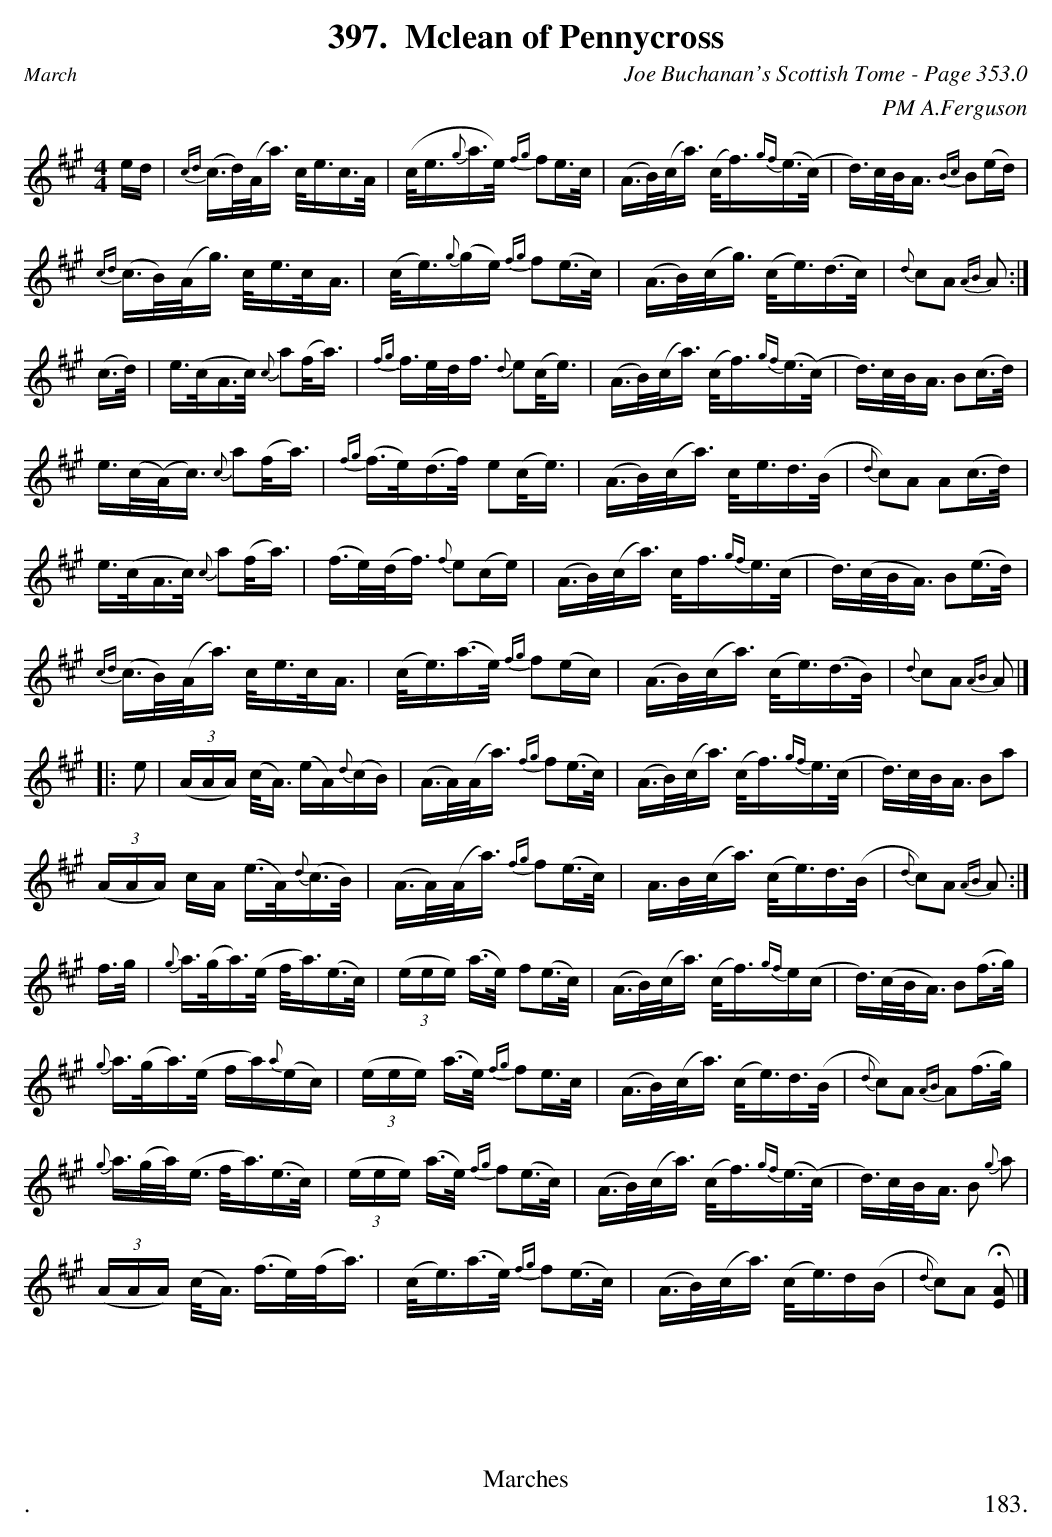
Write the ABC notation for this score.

X:1
T:Mclean of Pennycross
C:Joe Buchanan's Scottish Tome - Page 353.0
C:PM A.Ferguson
L:1/16
M:4/4
K:A
ed | {cd}(c>d)(A<a) c<ec>A | (c<e{g}a>e) {fg}f2e>c | (A>B)(c<a) (c<f){gf}(e>(c) | d)>cB<A {Bc}B2(ed) |
{cd}(c>B)(A<g) c<ec<A | (c<e){g}(ge) {fg}f2(e>c) | (A>B)(c<g) (c<e)(d>c) | {d}c2A2 {AB}A2 :|
(c>d) | e>(cA>c) {c}a2(f<a) | {fg}f>ed<f {d}e2(c<e) | (A>B)(c<a) (c<f){gf}(e>(c) | d)>cB<A B2(c>d) |
e>(c(A)<c) {c}a2(f<a) | {fg}(f>e)(d>f) e2(c<e) | (A>B)(c<a) c<ed>(B | {d}c2)A2 A2(c>d) |
e>(cA>c) {c}a2(f<a) | (f>e)(d<f) {f}e2(ce) | (A>B)(c<a) c<f{gf}e>(c | d)>(cB<A) B2(e>d) |
{cd}(c>B)(A<a) c<ec<A | (c<e)(a>e) {fg}f2(ec) | (A>B)(c<a) (c<e)(d>B) | {d}c2A2 {AB}A2 |]
|: e2 | ((3AAA) (c<A) (eA){d}(cB) | (A>A)(A<a) {fg}f2(e>c) | (A>B)(c<a) (c<f){gf}e>(c | d)>cB<A B2a2 |
((3AAA) cA (e>A){d}(c>B) | (A>A)(A<a) {fg}f2(e>c) | A>B(c<a) (c<e)d>(B | {d}c2)A2 {AB}A2 :|
f>g | {g}a>(ga)>(e f<a)(e>c) | ((3eee) (a>e) f2(e>c) | (A>B)(c<a) (c<f){gf}e(c | d)>(cB<A) B2(f>g) |
{g}a>(ga)>(e fa){a}(ec) | ((3eee) (a>e) {fg}f2e>c | (A>B)(c<a) (c<e)d>(B | {d}c2)A2 {AB}A2(f>g) |
{g}a>(ga)<(e f<a)(e>c) | ((3eee) (a>e) {fg}f2(e>c) | (A>B)(c<a) (c<f){gf}(e>(c) | d)>cB<A B2 {g}a2 |
((3AAA) (c<A) (f>e)(f<a) | (c<e)(a>e) {fg}f2(e>c) | (A>B)(c<a) (c<e)d(B | {d}c2)A2 !fermata![EA]2 |]
